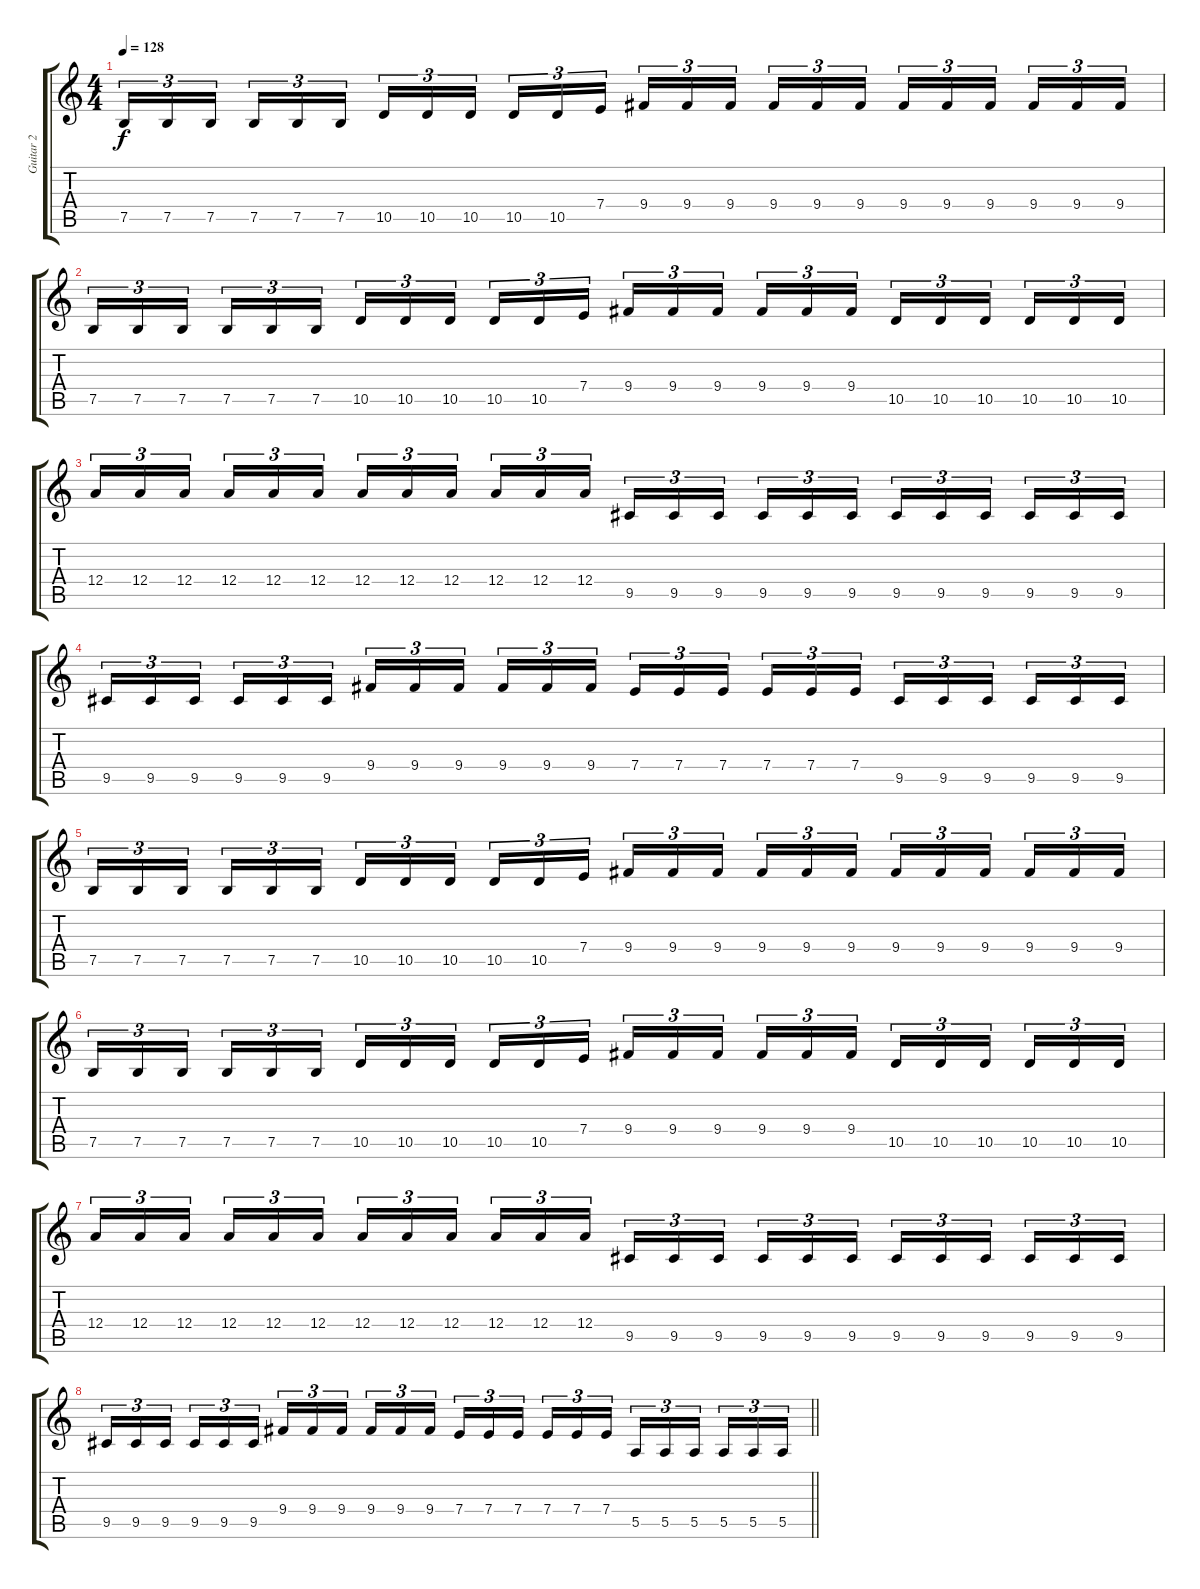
\track ("Guitar 2" "Guitar 2") {instrument distortionguitar}
\staff {score tabs}
\tuning (B3 Gb3 D3 A2 E2 B1) {hide}
\ts (4 4)
\tempo 128
\clef g2
\ks c
7.5.16{tu (3 2) dy f} 7.5.16{tu (3 2)} 7.5.16{tu (3 2) beam splitsecondary} 7.5.16{tu (3 2)} 7.5.16{tu (3 2)} 7.5.16{tu (3 2)} 10.5.16{tu (3 2)} 10.5.16{tu (3 2)} 10.5.16{tu (3 2) beam splitsecondary} 10.5.16{tu (3 2)} 10.5.16{tu (3 2)} 7.4.16{tu (3 2)} 9.4.16{tu (3 2)} 9.4.16{tu (3 2)} 9.4.16{tu (3 2) beam splitsecondary} 9.4.16{tu (3 2)} 9.4.16{tu (3 2)} 9.4.16{tu (3 2)} 9.4.16{tu (3 2)} 9.4.16{tu (3 2)} 9.4.16{tu (3 2) beam splitsecondary} 9.4.16{tu (3 2)} 9.4.16{tu (3 2)} 9.4.16{tu (3 2)} |
7.5.16{tu (3 2)} 7.5.16{tu (3 2)} 7.5.16{tu (3 2) beam splitsecondary} 7.5.16{tu (3 2)} 7.5.16{tu (3 2)} 7.5.16{tu (3 2)} 10.5.16{tu (3 2)} 10.5.16{tu (3 2)} 10.5.16{tu (3 2) beam splitsecondary} 10.5.16{tu (3 2)} 10.5.16{tu (3 2)} 7.4.16{tu (3 2)} 9.4.16{tu (3 2)} 9.4.16{tu (3 2)} 9.4.16{tu (3 2) beam splitsecondary} 9.4.16{tu (3 2)} 9.4.16{tu (3 2)} 9.4.16{tu (3 2)} 10.5.16{tu (3 2)} 10.5.16{tu (3 2)} 10.5.16{tu (3 2) beam splitsecondary} 10.5.16{tu (3 2)} 10.5.16{tu (3 2)} 10.5.16{tu (3 2)} |
12.4.16{tu (3 2)} 12.4.16{tu (3 2)} 12.4.16{tu (3 2) beam splitsecondary} 12.4.16{tu (3 2)} 12.4.16{tu (3 2)} 12.4.16{tu (3 2)} 12.4.16{tu (3 2)} 12.4.16{tu (3 2)} 12.4.16{tu (3 2) beam splitsecondary} 12.4.16{tu (3 2)} 12.4.16{tu (3 2)} 12.4.16{tu (3 2)} 9.5.16{tu (3 2)} 9.5.16{tu (3 2)} 9.5.16{tu (3 2) beam splitsecondary} 9.5.16{tu (3 2)} 9.5.16{tu (3 2)} 9.5.16{tu (3 2)} 9.5.16{tu (3 2)} 9.5.16{tu (3 2)} 9.5.16{tu (3 2) beam splitsecondary} 9.5.16{tu (3 2)} 9.5.16{tu (3 2)} 9.5.16{tu (3 2)} |
9.5.16{tu (3 2)} 9.5.16{tu (3 2)} 9.5.16{tu (3 2) beam splitsecondary} 9.5.16{tu (3 2)} 9.5.16{tu (3 2)} 9.5.16{tu (3 2)} 9.4.16{tu (3 2)} 9.4.16{tu (3 2)} 9.4.16{tu (3 2) beam splitsecondary} 9.4.16{tu (3 2)} 9.4.16{tu (3 2)} 9.4.16{tu (3 2)} 7.4.16{tu (3 2)} 7.4.16{tu (3 2)} 7.4.16{tu (3 2) beam splitsecondary} 7.4.16{tu (3 2)} 7.4.16{tu (3 2)} 7.4.16{tu (3 2)} 9.5.16{tu (3 2)} 9.5.16{tu (3 2)} 9.5.16{tu (3 2) beam splitsecondary} 9.5.16{tu (3 2)} 9.5.16{tu (3 2)} 9.5.16{tu (3 2)} |
7.5.16{tu (3 2)} 7.5.16{tu (3 2)} 7.5.16{tu (3 2) beam splitsecondary} 7.5.16{tu (3 2)} 7.5.16{tu (3 2)} 7.5.16{tu (3 2)} 10.5.16{tu (3 2)} 10.5.16{tu (3 2)} 10.5.16{tu (3 2) beam splitsecondary} 10.5.16{tu (3 2)} 10.5.16{tu (3 2)} 7.4.16{tu (3 2)} 9.4.16{tu (3 2)} 9.4.16{tu (3 2)} 9.4.16{tu (3 2) beam splitsecondary} 9.4.16{tu (3 2)} 9.4.16{tu (3 2)} 9.4.16{tu (3 2)} 9.4.16{tu (3 2)} 9.4.16{tu (3 2)} 9.4.16{tu (3 2) beam splitsecondary} 9.4.16{tu (3 2)} 9.4.16{tu (3 2)} 9.4.16{tu (3 2)} |
7.5.16{tu (3 2)} 7.5.16{tu (3 2)} 7.5.16{tu (3 2) beam splitsecondary} 7.5.16{tu (3 2)} 7.5.16{tu (3 2)} 7.5.16{tu (3 2)} 10.5.16{tu (3 2)} 10.5.16{tu (3 2)} 10.5.16{tu (3 2) beam splitsecondary} 10.5.16{tu (3 2)} 10.5.16{tu (3 2)} 7.4.16{tu (3 2)} 9.4.16{tu (3 2)} 9.4.16{tu (3 2)} 9.4.16{tu (3 2) beam splitsecondary} 9.4.16{tu (3 2)} 9.4.16{tu (3 2)} 9.4.16{tu (3 2)} 10.5.16{tu (3 2)} 10.5.16{tu (3 2)} 10.5.16{tu (3 2) beam splitsecondary} 10.5.16{tu (3 2)} 10.5.16{tu (3 2)} 10.5.16{tu (3 2)} |
12.4.16{tu (3 2)} 12.4.16{tu (3 2)} 12.4.16{tu (3 2) beam splitsecondary} 12.4.16{tu (3 2)} 12.4.16{tu (3 2)} 12.4.16{tu (3 2)} 12.4.16{tu (3 2)} 12.4.16{tu (3 2)} 12.4.16{tu (3 2) beam splitsecondary} 12.4.16{tu (3 2)} 12.4.16{tu (3 2)} 12.4.16{tu (3 2)} 9.5.16{tu (3 2)} 9.5.16{tu (3 2)} 9.5.16{tu (3 2) beam splitsecondary} 9.5.16{tu (3 2)} 9.5.16{tu (3 2)} 9.5.16{tu (3 2)} 9.5.16{tu (3 2)} 9.5.16{tu (3 2)} 9.5.16{tu (3 2) beam splitsecondary} 9.5.16{tu (3 2)} 9.5.16{tu (3 2)} 9.5.16{tu (3 2)} |
\barLineRight lightlight
9.5.16{tu (3 2)} 9.5.16{tu (3 2)} 9.5.16{tu (3 2) beam splitsecondary} 9.5.16{tu (3 2)} 9.5.16{tu (3 2)} 9.5.16{tu (3 2)} 9.4.16{tu (3 2)} 9.4.16{tu (3 2)} 9.4.16{tu (3 2) beam splitsecondary} 9.4.16{tu (3 2)} 9.4.16{tu (3 2)} 9.4.16{tu (3 2)} 7.4.16{tu (3 2)} 7.4.16{tu (3 2)} 7.4.16{tu (3 2) beam splitsecondary} 7.4.16{tu (3 2)} 7.4.16{tu (3 2)} 7.4.16{tu (3 2)} 5.5.16{tu (3 2)} 5.5.16{tu (3 2)} 5.5.16{tu (3 2) beam splitsecondary} 5.5.16{tu (3 2)} 5.5.16{tu (3 2)} 5.5.16{tu (3 2)}
